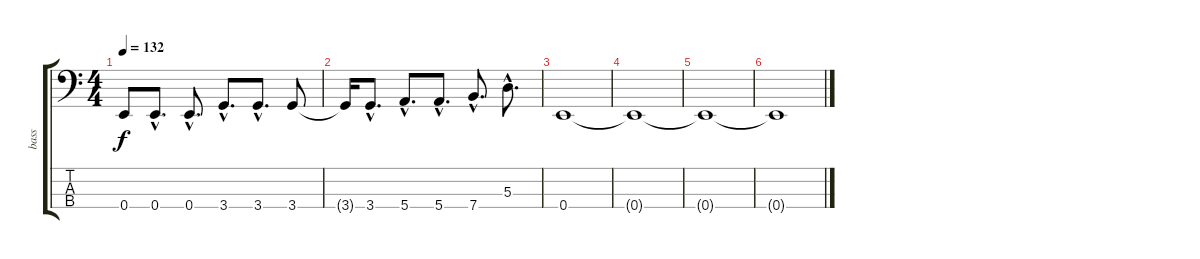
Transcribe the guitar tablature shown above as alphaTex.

\track ("bass" "bass") {instrument electricbassfinger}
\staff {score tabs}
\tuning (G2 D2 A1 E1) {hide}
\ts (4 4)
\tempo 132
\clef f4
\ks c
0.4{t}.8{dy f} 0.4{hac}.8{d} 0.4{hac}.8{d} 3.4{hac}.8{d} 3.4{hac}.8{d} 3.4.8 |
3.4{t}.16 3.4{hac}.8{d} 5.4{hac}.8{d} 5.4{hac}.8{d} 7.4{hac}.8{d} 5.3{hac}.8{d} |
0.4.1 |
0.4{t}.1 |
0.4{t}.1 |
0.4{t}.1
